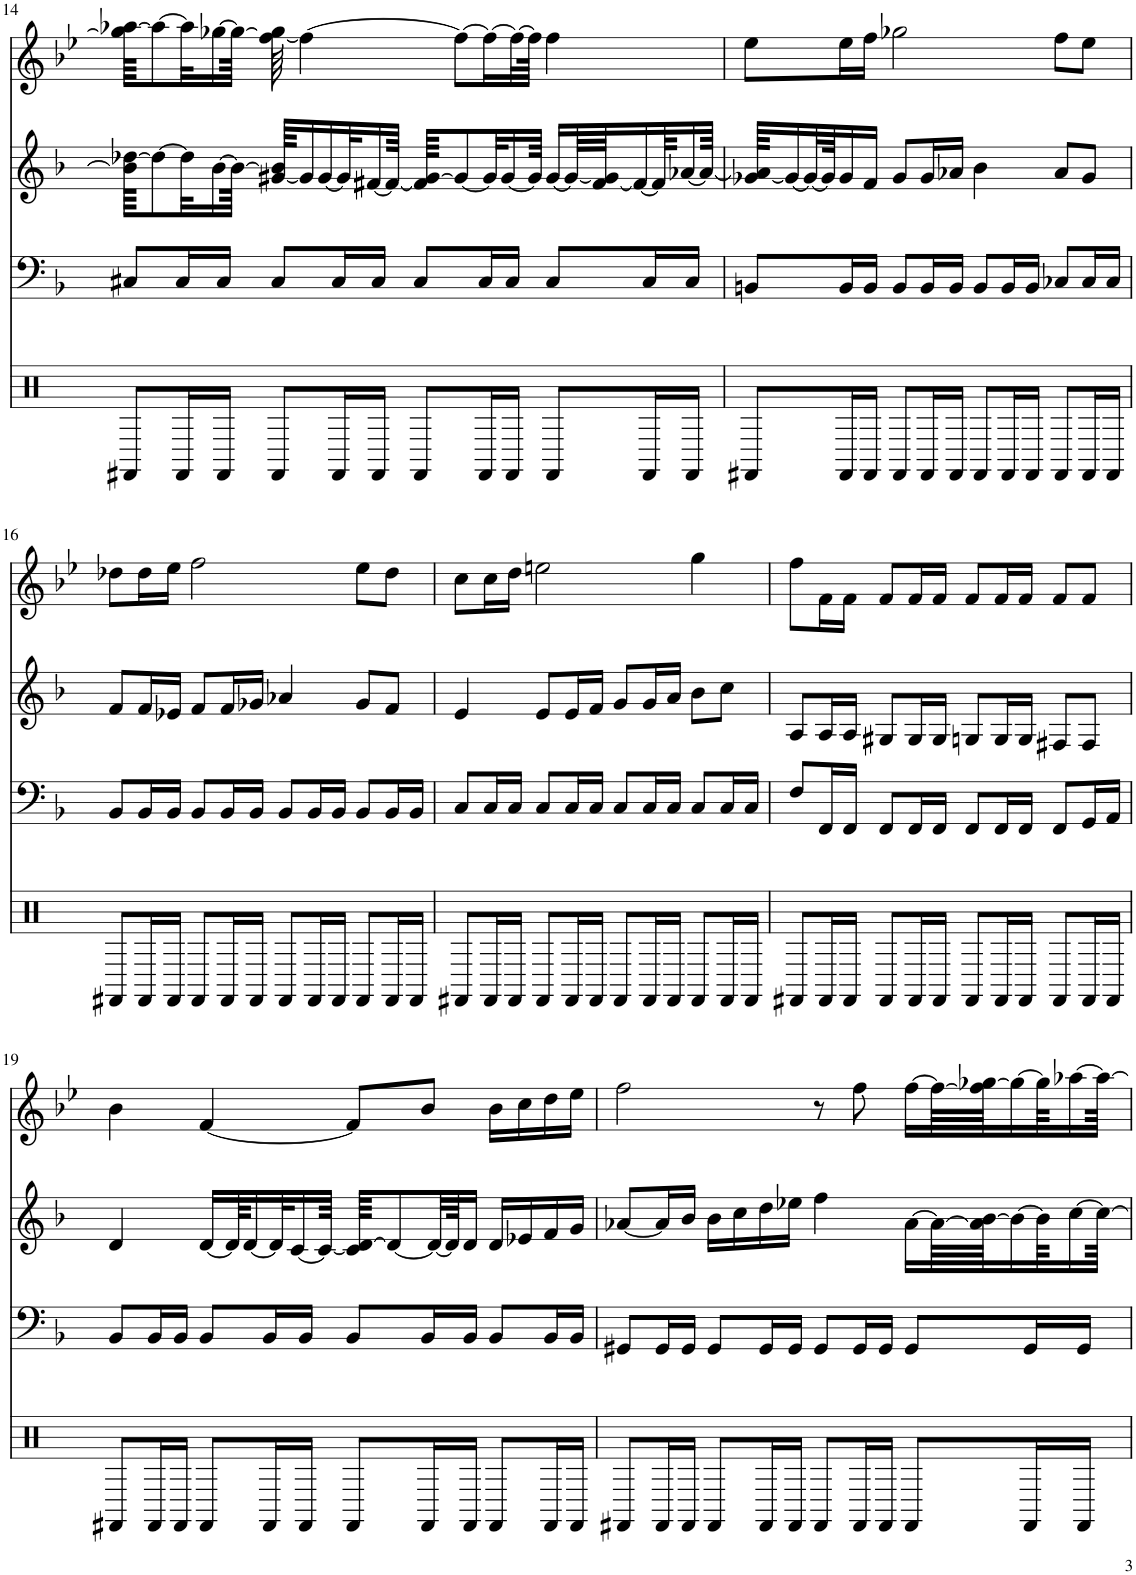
**kern	**kern	**kern	**kern
*part4	*part3	*part2	*part1
*staff4	*staff3	*staff2	*staff1
*I"Piano	*I"Piano	*I"Piano	*I"Piano
*I'Pno	*I'Pno	*I'Pno	*I'Pno
!!LO:PB:g=z
*clefX	*clefF4	*clefG2	*clefG2
*k[]	*k[b-]	*k[b-]	*k[b-e-]
*M4/4	*M4/4	*M4/4	*M4/4
=14	=14	=14	=14
8FF#X/L	8C#X/L	64b-\] [64dd-X\KKKL	64gg-\] [64aa-X\KKKL
.	.	8dd-\_	8aa-\_
16FF/L	16C#/L	.	.
.	.	32dd-\KL]	32aa-\KL]
.	.	[16b-\	[16gg-X\
16FF/JJ	16C#/JJ	.	.
.	.	64b-\JJkk_	64gg-\JJkk_
8FF/L	8C#/L	[64g#X/ 64b-/]KKLL	[64ff\ 64gg-\]
.	.	16g#/]	4ff\_
.	.	[16g#/	.
16FF/L	16C#/L	.	.
.	.	32g#/K]	.
.	.	[16f#X/	.
16FF/JJ	16C#/JJ	.	.
.	.	64f#/JJkk_	.
8FF/L	8C#/L	64f#/] [64g#/KKKL	.
.	.	8g#/_	8ff\L_
16FF/L	16C#/L	.	.
.	.	32g#/KL]	16ff\L_
.	.	[16g#/	.
16FF/JJ	16C#/JJ	.	.
.	.	.	32ff\L_
.	.	64g#/JJkk]	64ff\JJJk]
8FF/L	8C#/L	[16g#/LL	4ff\
.	.	64g#/LL_	.
.	.	[64f#/ 64g#/]JJ	.
.	.	16f#/_	.
16FF/L	16C#/L	.	.
.	.	64f#/KK]	.
.	.	[16a-X/	.
16FF/JJ	16C#/JJ	.	.
.	.	64a-/JJkk_	.
=15	=15	=15	=15
8FF#X/L	8BBn/L	[64g-X/ 64a-/]KKLL	8ee-\L
.	.	16g-/_	.
.	.	32g-/L_	.
.	.	64g-/JK]	.
16FF/L	16BB/L	16g-/	16ee-\L
16FF/JJ	16BB/JJ	16f/JJ	16ff\JJ
8FF/L	8BB/L	8g-/L	2gg-X\
16FF/L	16BB/L	16g-/L	.
16FF/JJ	16BB/JJ	16a-X/JJ	.
8FF/L	8BB/L	4b-\	.
16FF/L	16BB/L	.	.
16FF/JJ	16BB/JJ	.	.
8FF/L	8C-X/L	8a-/L	8ff\L
16FF/L	16C-/L	8g-/J	8ee-\J
16FF/JJ	16C-/JJ	.	.
!!LO:LB:g=z
=16	=16	=16	=16
8FF#X/L	8BB-/L	8f/L	8dd-X\L
16FF/L	16BB-/L	16f/L	16dd-\L
16FF/JJ	16BB-/JJ	16e-X/JJ	16ee-\JJ
8FF/L	8BB-/L	8f/L	2ff\
16FF/L	16BB-/L	16f/L	.
16FF/JJ	16BB-/JJ	16g-X/JJ	.
8FF/L	8BB-/L	4a-X/	.
16FF/L	16BB-/L	.	.
16FF/JJ	16BB-/JJ	.	.
8FF/L	8BB-/L	8g-/L	8ee-\L
16FF/L	16BB-/L	8f/J	8dd-\J
16FF/JJ	16BB-/JJ	.	.
=17	=17	=17	=17
8FF#X/L	8C/L	4e/	8cc\L
16FF/L	16C/L	.	16cc\L
16FF/JJ	16C/JJ	.	16dd\JJ
8FF/L	8C/L	8e/L	2een\
16FF/L	16C/L	16e/L	.
16FF/JJ	16C/JJ	16f/JJ	.
8FF/L	8C/L	8g/L	.
16FF/L	16C/L	16g/L	.
16FF/JJ	16C/JJ	16a/JJ	.
8FF/L	8C/L	8b-\L	4gg\
16FF/L	16C/L	8cc\J	.
16FF/JJ	16C/JJ	.	.
=18	=18	=18	=18
8FF#X/L	8F/L	8A/L	8ff\L
16FF/L	16FF/L	16A/L	16f\L
16FF/JJ	16FF/JJ	16A/JJ	16f\JJ
8FF/L	8FF/L	8G#X/L	8f/L
16FF/L	16FF/L	16G#/L	16f/L
16FF/JJ	16FF/JJ	16G#/JJ	16f/JJ
8FF/L	8FF/L	8Gn/L	8f/L
16FF/L	16FF/L	16G/L	16f/L
16FF/JJ	16FF/JJ	16G/JJ	16f/JJ
8FF/L	8FF/L	8F#X/L	8f/L
16FF/L	16GG/L	8F#/J	8f/J
16FF/JJ	16AA/JJ	.	.
!!LO:LB:g=z
=19	=19	=19	=19
8FF#X/L	8BB-/L	4d/	4b-\
16FF/L	16BB-/L	.	.
16FF/JJ	16BB-/JJ	.	.
8FF/L	8BB-/L	[16d/LL	[4f/
.	.	64d/KK]	.
.	.	[16d/	.
16FF/L	16BB-/L	.	.
.	.	32d/K]	.
.	.	[16c/	.
16FF/JJ	16BB-/JJ	.	.
.	.	64c/JJkk_	.
8FF/L	8BB-/L	64c/] [64d/KKKL	8f/L]
.	.	8d/_	.
16FF/L	16BB-/L	.	8b-/J
.	.	32d/LL_	.
.	.	64d/JK]	.
16FF/JJ	16BB-/JJ	16d/JJ	.
8FF/L	8BB-/L	16d/LL	16b-\LL
.	.	16e-X/	16cc\
16FF/L	16BB-/L	16f/	16dd\
16FF/JJ	16BB-/JJ	16g/JJ	16ee-\JJ
=20	=20	=20	=20
8FF#X/L	8GG#X/L	[8a-X/L	2ff\
16FF/L	16GG#/L	16a-/L]	.
16FF/JJ	16GG#/JJ	16b-/JJ	.
8FF/L	8GG#/L	16b-\LL	.
.	.	16cc\	.
16FF/L	16GG#/L	16dd\	.
16FF/JJ	16GG#/JJ	16ee-X\JJ	.
8FF/L	8GG#/L	4ff\	8r
16FF/L	16GG#/L	.	8ff\
16FF/JJ	16GG#/JJ	.	.
8FF/L	8GG#/L	[16a-\LL	[16ff\LL
.	.	64a-\LL_	64ff\LL_
.	.	64a-\] [64b-\JJ	64ff\] [64gg-X\JJ
.	.	16b-\_	16gg-\_
16FF/L	16GG#/L	.	.
.	.	64b-\KK]	64gg-\KK]
.	.	[16cc\	[16aa-X\
16FF/JJ	16GG#/JJ	.	.
.	.	64cc\JJkk_	64aa-\JJkk_
=	=	=	=
*-	*-	*-	*-
